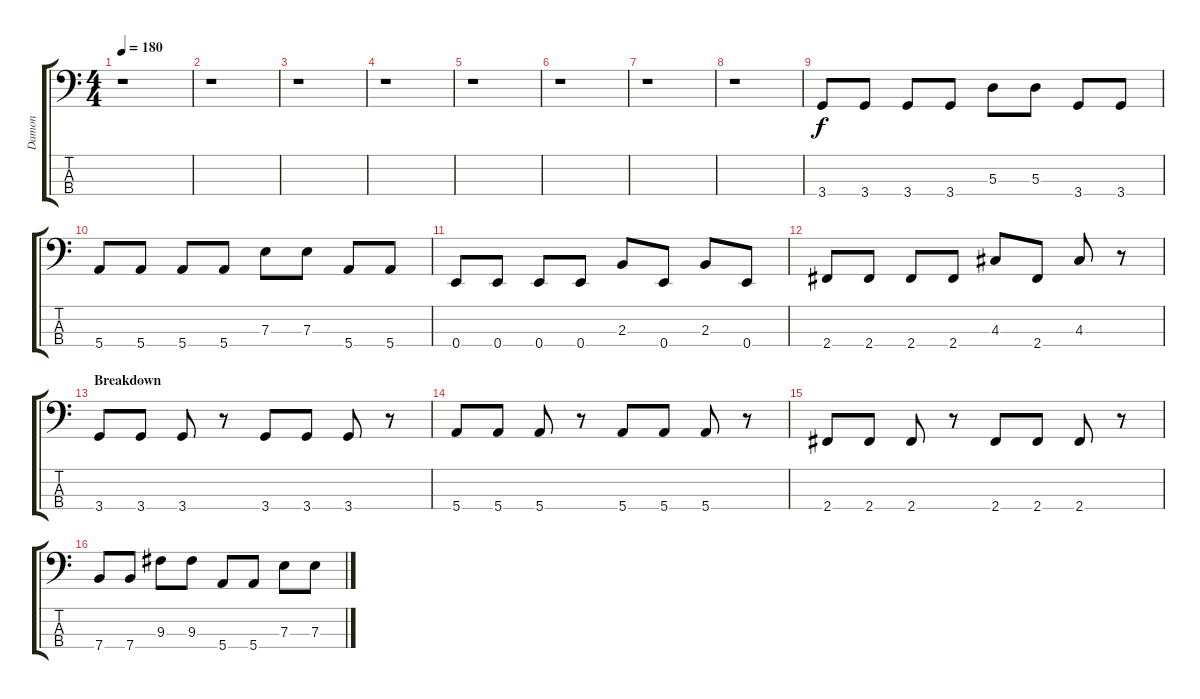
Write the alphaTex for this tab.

\track ("Damon" "Damon") {instrument acousticbass}
\staff {score tabs}
\tuning (G2 D2 A1 E1) {hide}
\ts (4 4)
\tempo 180
\clef f4
\ks c
r.1{dy f} |
r.1 |
r.1 |
r.1 |
r.1 |
r.1 |
r.1 |
r.1 |
3.4.8 3.4.8 3.4.8 3.4.8 5.3.8 5.3.8 3.4.8 3.4.8 |
5.4.8 5.4.8 5.4.8 5.4.8 7.3.8 7.3.8 5.4.8 5.4.8 |
0.4.8 0.4.8 0.4.8 0.4.8 2.3.8 0.4.8 2.3.8 0.4.8 |
2.4.8 2.4.8 2.4.8 2.4.8 4.3.8 2.4.8 4.3.8 r.8 |
\section ("" "Breakdown")
3.4.8 3.4.8 3.4.8 r.8 3.4.8 3.4.8 3.4.8 r.8 |
5.4.8 5.4.8 5.4.8 r.8 5.4.8 5.4.8 5.4.8 r.8 |
2.4.8 2.4.8 2.4.8 r.8 2.4.8 2.4.8 2.4.8 r.8 |
7.4.8 7.4.8 9.3.8 9.3.8 5.4.8 5.4.8 7.3.8 7.3.8
